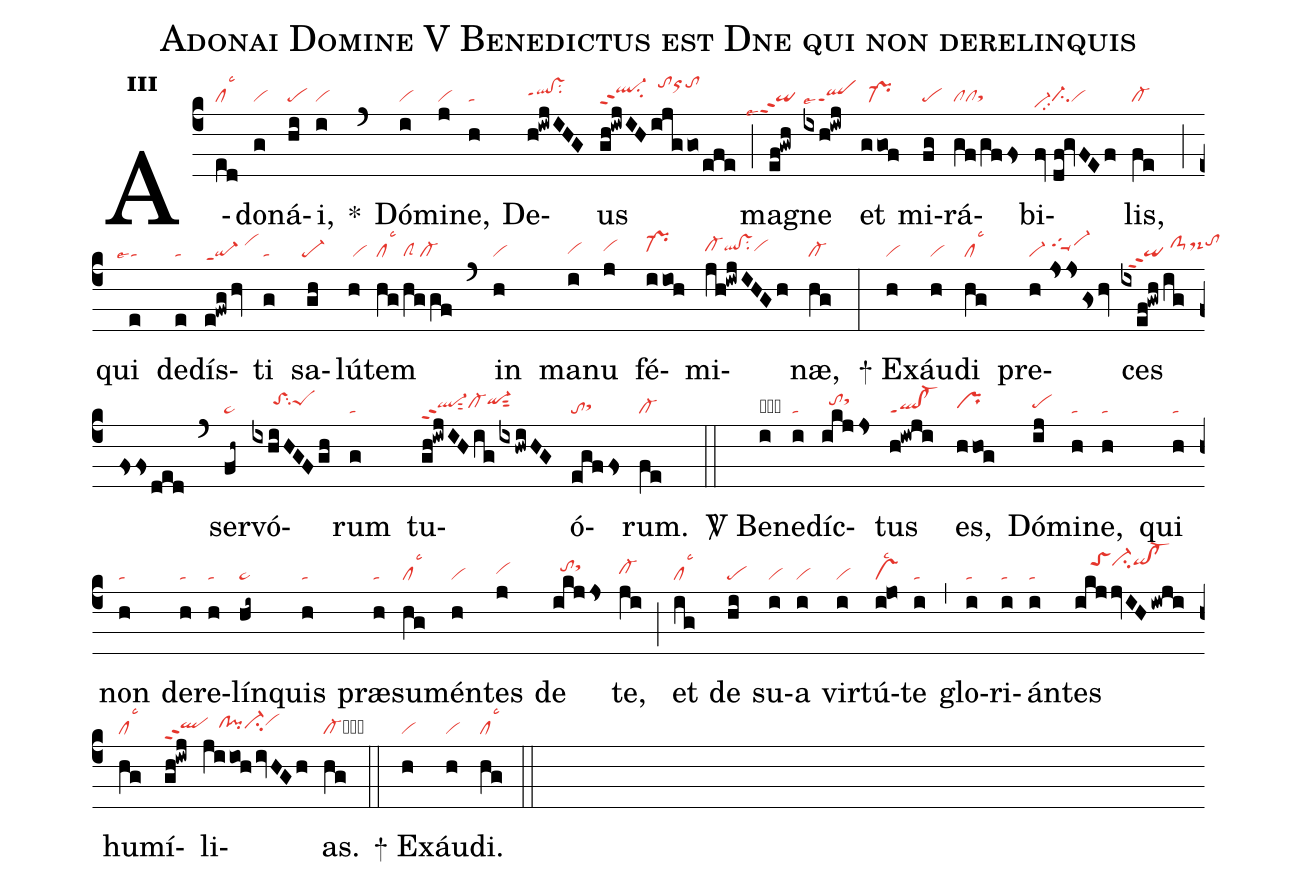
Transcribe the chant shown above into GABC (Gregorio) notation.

name:Adonai Domine V Benedictus est Dne qui non derelinquis;
office-part:re;
mode:3;
nabc-lines:1;
%%
initial-style: 1;
name:Adonai Domine;
mode: 3;
office-part: Responsorium;
annotation: Resp.;
annotation: iii;
nabc-lines:1;
%%
(c4) A(ed|cllsc3)do(g|vi)ná(hi|pe)i,(i|vi) <sp>*</sp>(`) Dó(i|vi)mi(j|vi)ne,(h|ta) De(h!iwjIHG|qlhh!vshhppt1su2)us(gh!iwjIHijggo/efe|ql-hippt2su2tohkorhktohk) (;) ma(ef!gwh|``````qippt2lse7)gne(ixh!iwj|qlppt1lse7) et(ggof|//pr-) mi(fg|pe)rá(gf/gffs|clclsthg)bi(fv//df!gvFEf|vi-hdci-pp2vi)lis,(fe|cl-) (;) qui(e|```talse4) de(e|ta)dís(e!fwg/hv|qi-ppt1/vihj)ti(g|ta) sa(gh|`pe-)lú(h|/vi)tem(hg/hggf|cllsc3/clS/cl-) (`) in(h|vi) ma(i|vihg)nu(j|vihh) fé(iioh|pr-hh)mi(jh!iwjIHGh|cl-hhqlhh!vshhsu2vihh)næ,(hg|cl-) (:)

<sp>+</sp> Ex(h|vi)áu(h|vi)di(hg|cllsc3) pre(h//jsjsgshv|vi-/tgS-hhvi-hj)ces(ixef!gwh/igfsfsded|//qippt2/clS-hids-hitohj) (`) ser(fh~|pe~)vó(ixhiHGFgh|/////toShisu2peShi)rum(g|ta) tu(gh!iwjIHig/ixhwiHG|ql-hhppt2sut2cl-hhqi-hisut2)ó(egffs|tosthh)rum.(fe|cl-) (::)

<sp>V/</sp> Be(i|obta)ne(i|ta)díc(ikjjs|//tohisthj)tus(h!iwji|ql!cl-ppt1) es,(hhog|prhh) Dó(ij|pehh)mi(h|ta)ne,(h|ta) qui(h|ta) non(h|ta) de(h|ta)re(h|ta)lín(hi~|pe~)quis(h|ta) præ(h|ta)su(hg|cllsc3)mén(h|vi)tes(j|vihh) de(ikjjs|//tohisthj) te,(ji|cl-hh) (;) et(ig|cllsc3) de(hi|pe) su(i|vi)a(i|vi) vir(i|vi)tú(i@jo|vslsc2)te(i|ta) (,) glo(i|ta)ri(i|ta)án(i|ta)tes(ikjjvIH/iwji|////toShkvi-hksu2qihk!cl-hk) hu(hg|cllsc3)mí(gh!iwj|qlhhppt2)li(ji/ioh/ivHGh|////clhh!pihhci-hhvihi)as.(hg|cl-cb) (::)

<sp>+</sp> Ex(h|vi)áu(h|vi)di.(hg|cllsc3) (::)
